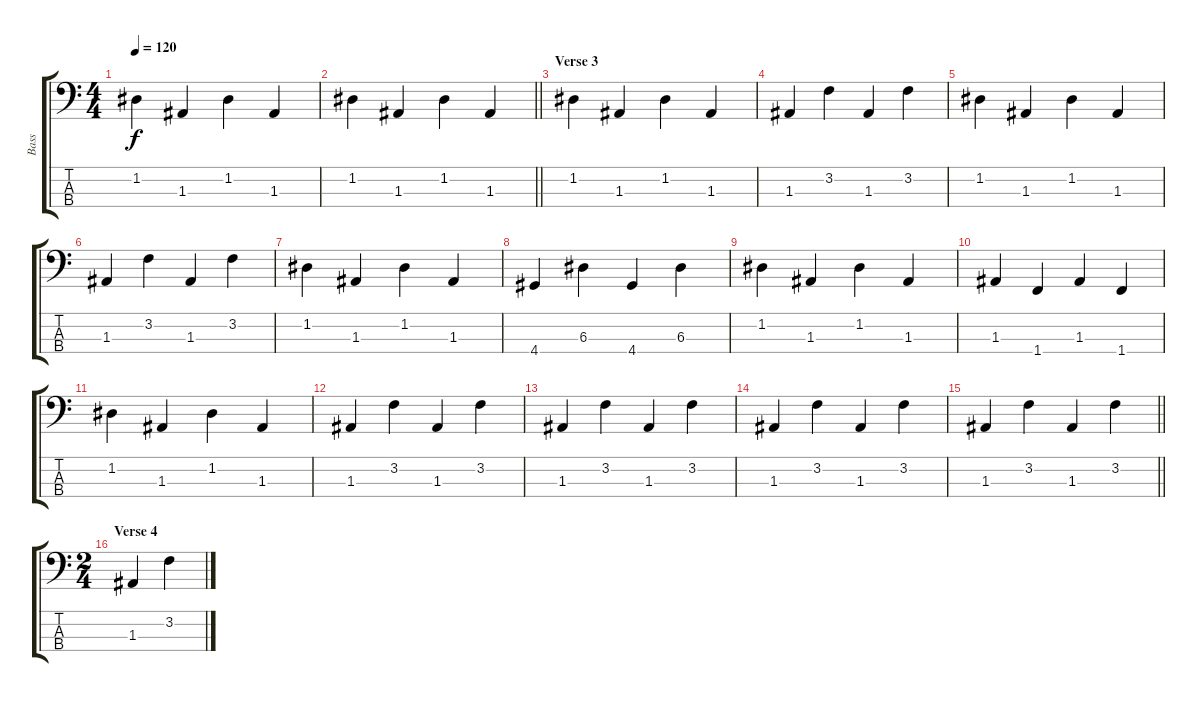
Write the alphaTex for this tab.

\track ("Bass" "Bass") {instrument electricbasspick}
\staff {score tabs}
\tuning (G2 D2 A1 E1) {hide}
\ts (4 4)
\tempo 120
\clef f4
\ks c
1.2.4{dy f} 1.3.4 1.2.4 1.3.4 |
\barLineRight lightlight
1.2.4 1.3.4 1.2.4 1.3.4 |
\section ("" "Verse 3")
1.2.4 1.3.4 1.2.4 1.3.4 |
1.3.4 3.2.4 1.3.4 3.2.4 |
1.2.4 1.3.4 1.2.4 1.3.4 |
1.3.4 3.2.4 1.3.4 3.2.4 |
1.2.4 1.3.4 1.2.4 1.3.4 |
4.4.4 6.3.4 4.4.4 6.3.4 |
1.2.4 1.3.4 1.2.4 1.3.4 |
1.3.4 1.4.4 1.3.4 1.4.4 |
1.2.4 1.3.4 1.2.4 1.3.4 |
1.3.4 3.2.4 1.3.4 3.2.4 |
1.3.4 3.2.4 1.3.4 3.2.4 |
1.3.4 3.2.4 1.3.4 3.2.4 |
\barLineRight lightlight
1.3.4 3.2.4 1.3.4 3.2.4 |
\ts (2 4)
\section ("" "Verse 4")
1.3.4 3.2.4
